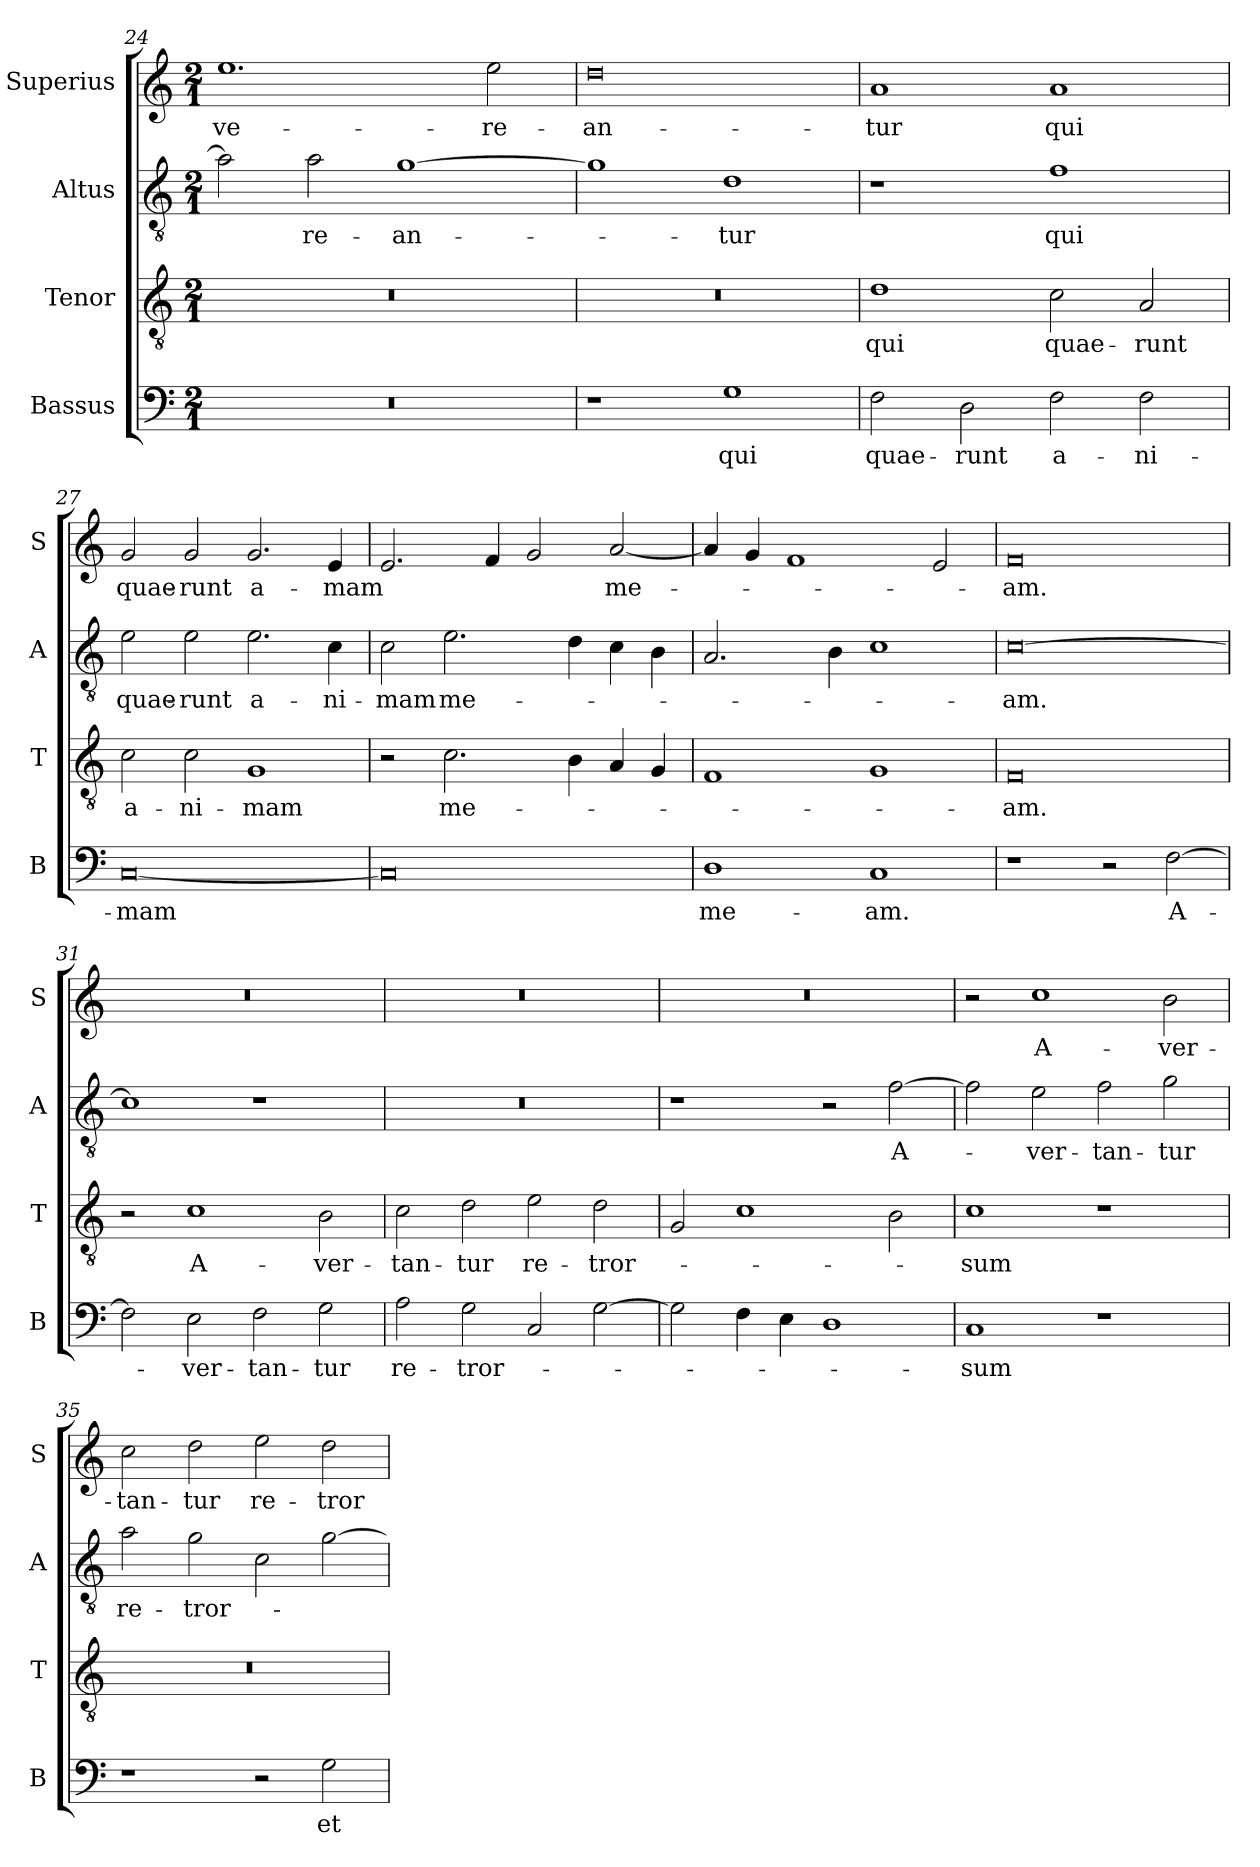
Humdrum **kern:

**kern	**text	**kern	**text	**kern	**text	**kern	**text
*part4	*part4	*part3	*part3	*part2	*part2	*part1	*part1
*staff4	*staff4	*staff3	*staff3	*staff2	*staff2	*staff1	*staff1
*I"Bassus	*	*I"Tenor	*	*I"Altus	*	*I"Superius	*
*I'B	*	*I'T	*	*I'A	*	*I'S	*
*clefF4	*	*clefGv2	*	*clefGv2	*	*clefG2	*
*k[]	*	*k[]	*	*k[]	*	*k[]	*
*M2/1	*	*M2/1	*	*M2/1	*	*M2/1	*
=24	=24	=24	=24	=24	=24	=24	=24
0r	.	0r	.	2a]	.	1.ee	-ve-
.	.	.	.	2a	-re-	.	.
.	.	.	.	[1g	-an-	.	.
.	.	.	.	.	.	2ee	-re-
=25	=25	=25	=25	=25	=25	=25	=25
1r	.	0r	.	1g]	.	0dd	-an-
1G	qui	.	.	1d	-tur	.	.
=26	=26	=26	=26	=26	=26	=26	=26
2F	quae-	1d	qui	1r	.	1a	-tur
2D	-runt	.	.	.	.	.	.
2F	a-	2c	quae-	1f	qui	1a	qui
2F	-ni-	2A	-runt	.	.	.	.
=27	=27	=27	=27	=27	=27	=27	=27
[0C	-mam	2c	a-	2e	quae-	2g	quae-
.	.	2c	-ni-	2e	-runt	2g	-runt
.	.	1G	-mam	2.e	a-	2.g	a-
.	.	.	.	4c	-ni-	4e	-mam
=28	=28	=28	=28	=28	=28	=28	=28
0C]	.	2r	.	2c	-mam	2.e	.
.	.	2.c	me-	2.e	me-	.	.
.	.	.	.	.	.	4f	.
.	.	.	.	.	.	2g	.
.	.	4B	.	4d	.	.	.
.	.	4A	.	4c	.	[2a	me-
.	.	4G	.	4B	.	.	.
=29	=29	=29	=29	=29	=29	=29	=29
1D	me-	1F	.	2.A	.	4a]	.
.	.	.	.	.	.	4g	.
.	.	.	.	.	.	1f	.
.	.	.	.	4B	.	.	.
1C	-am.	1G	.	1c	.	.	.
.	.	.	.	.	.	2e	.
=30	=30	=30	=30	=30	=30	=30	=30
1r	.	0F	-am.	[0c	-am.	0f	-am.
2r	.	.	.	.	.	.	.
[2F	A-	.	.	.	.	.	.
=31	=31	=31	=31	=31	=31	=31	=31
2F]	.	2r	.	1c]	.	0r	.
2E	-ver-	1c	A-	.	.	.	.
2F	-tan-	.	.	1r	.	.	.
2G	-tur	2B	-ver-	.	.	.	.
=32	=32	=32	=32	=32	=32	=32	=32
2A	re-	2c	-tan-	0r	.	0r	.
2G	-tror-	2d	-tur	.	.	.	.
2C	.	2e	re-	.	.	.	.
[2G	.	2d	-tror-	.	.	.	.
=33	=33	=33	=33	=33	=33	=33	=33
2G]	.	2G	.	1r	.	0r	.
4F	.	1c	.	.	.	.	.
4E	.	.	.	.	.	.	.
1D	.	.	.	2r	.	.	.
.	.	2B	.	[2f	A-	.	.
=34	=34	=34	=34	=34	=34	=34	=34
1C	-sum	1c	-sum	2f]	.	2r	.
.	.	.	.	2e	-ver-	1cc	A-
1r	.	1r	.	2f	-tan-	.	.
.	.	.	.	2g	-tur	2b	-ver-
=35	=35	=35	=35	=35	=35	=35	=35
1r	.	0r	.	2a	re-	2cc	-tan-
.	.	.	.	2g	-tror-	2dd	-tur
2r	.	.	.	2c	.	2ee	re-
2G	et	.	.	[2g	.	2dd	-tror-
=	=	=	=	=	=	=	=
*-	*-	*-	*-	*-	*-	*-	*-
